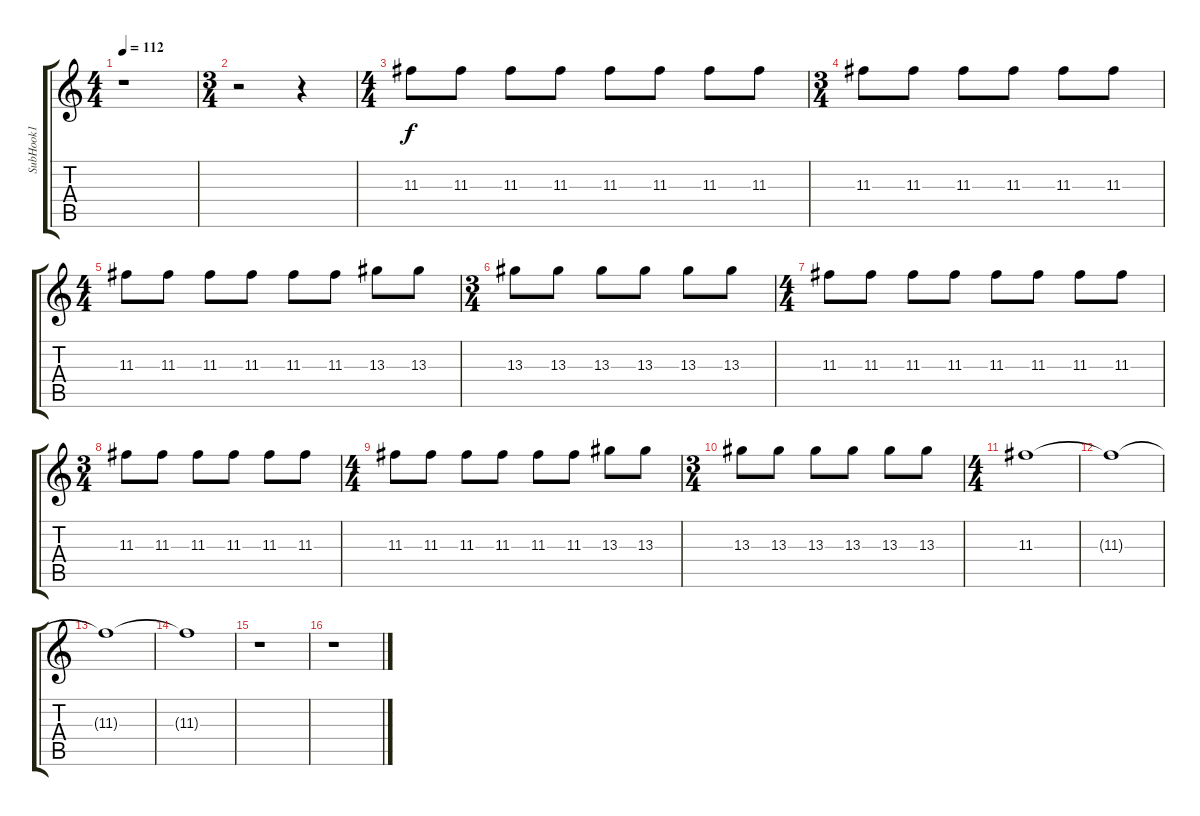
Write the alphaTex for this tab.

\track ("SubHook1" "SubHook1") {instrument distortionguitar}
\staff {score tabs}
\tuning (E4 B3 G3 D3 A2 E2) {hide}
\ts (4 4)
\tempo 112
\clef g2
\ks c
r.1{dy f} |
\ts (3 4)
r.2 r.4 |
\ts (4 4)
11.3.8{volume 16 balance 8} 11.3.8 11.3.8 11.3.8 11.3.8 11.3.8 11.3.8 11.3.8 |
\ts (3 4)
11.3.8 11.3.8 11.3.8 11.3.8 11.3.8 11.3.8 |
\ts (4 4)
11.3.8 11.3.8 11.3.8 11.3.8 11.3.8 11.3.8 13.3.8 13.3.8 |
\ts (3 4)
13.3.8 13.3.8 13.3.8 13.3.8 13.3.8 13.3.8 |
\ts (4 4)
11.3.8{volume 12 balance 8} 11.3.8 11.3.8 11.3.8 11.3.8 11.3.8 11.3.8 11.3.8 |
\ts (3 4)
11.3.8 11.3.8 11.3.8 11.3.8 11.3.8 11.3.8 |
\ts (4 4)
11.3.8 11.3.8 11.3.8 11.3.8 11.3.8 11.3.8 13.3.8 13.3.8 |
\ts (3 4)
13.3.8 13.3.8 13.3.8 13.3.8 13.3.8 13.3.8 |
\ts (4 4)
11.3.1{volume 3} |
11.3{t}.1 |
11.3{t}.1 |
11.3{t}.1 |
r.1 |
r.1
